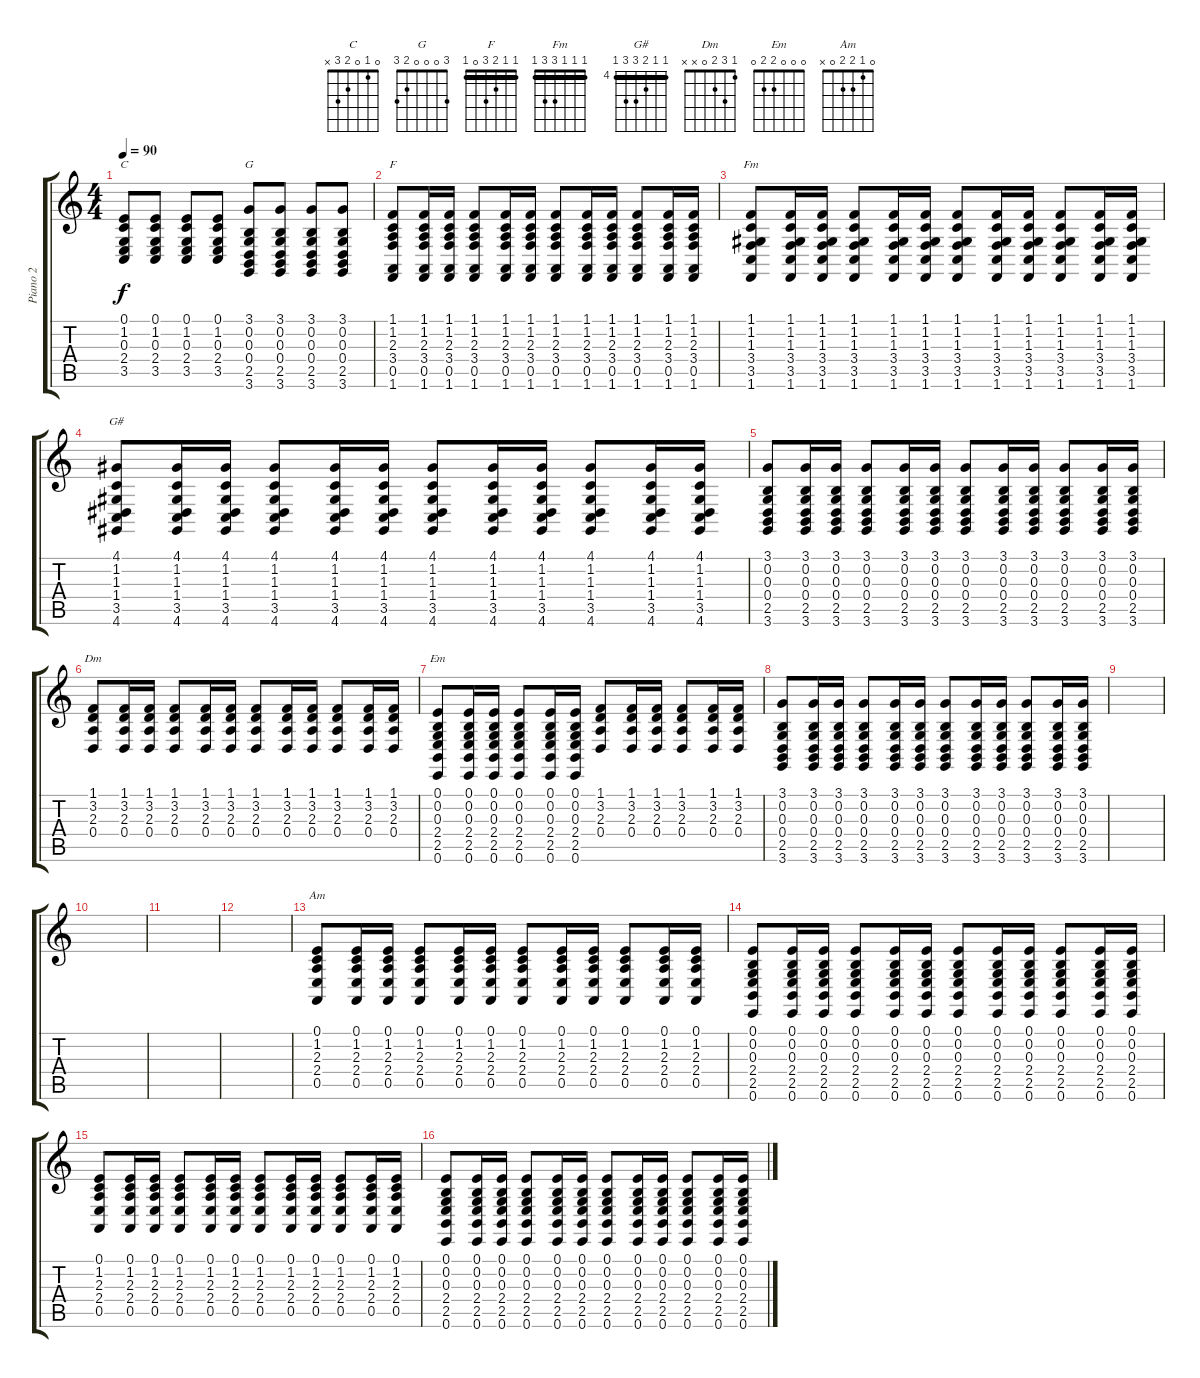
\track ("Piano 2" "Piano 2") {instrument acousticgrandpiano}
\staff {score tabs}
\tuning (E4 B3 G3 D3 A2 E2) {hide}
\chord ("C" 0 1 0 2 3 x)
\chord ("G" 3 0 0 0 2 3)
\chord ("F" 1 1 2 3 0 1) {barre 1}
\chord ("Fm" 1 1 1 3 3 1) {barre 1}
\chord ("G#" 4 4 5 6 6 4) {firstfret 4 barre 4}
\chord ("Dm" 1 3 2 0 x x)
\chord ("Em" 0 0 0 2 2 0)
\chord ("Am" 0 1 2 2 0 x)
\ts (4 4)
\tempo 90
\clef g2
\ks c
(0.1 1.2 0.3 2.4 3.5).8{ch "C" dy f} (0.1 1.2 0.3 2.4 3.5).8 (0.1 1.2 0.3 2.4 3.5).8 (0.1 1.2 0.3 2.4 3.5).8 (3.1 0.2 0.3 0.4 2.5 3.6).8{ch "G"} (3.1 0.2 0.3 0.4 2.5 3.6).8 (3.1 0.2 0.3 0.4 2.5 3.6).8 (3.1 0.2 0.3 0.4 2.5 3.6).8 |
(1.1 1.2 2.3 3.4 0.5 1.6).8{ch "F"} (1.1 1.2 2.3 3.4 0.5 1.6).16 (1.1 1.2 2.3 3.4 0.5 1.6).16 (1.1 1.2 2.3 3.4 0.5 1.6).8 (1.1 1.2 2.3 3.4 0.5 1.6).16 (1.1 1.2 2.3 3.4 0.5 1.6).16 (1.1 1.2 2.3 3.4 0.5 1.6).8 (1.1 1.2 2.3 3.4 0.5 1.6).16 (1.1 1.2 2.3 3.4 0.5 1.6).16 (1.1 1.2 2.3 3.4 0.5 1.6).8 (1.1 1.2 2.3 3.4 0.5 1.6).16 (1.1 1.2 2.3 3.4 0.5 1.6).16 |
(1.1 1.2 1.3 3.4 3.5 1.6).8{ch "Fm"} (1.1 1.2 1.3 3.4 3.5 1.6).16 (1.1 1.2 1.3 3.4 3.5 1.6).16 (1.1 1.2 1.3 3.4 3.5 1.6).8 (1.1 1.2 1.3 3.4 3.5 1.6).16 (1.1 1.2 1.3 3.4 3.5 1.6).16 (1.1 1.2 1.3 3.4 3.5 1.6).8 (1.1 1.2 1.3 3.4 3.5 1.6).16 (1.1 1.2 1.3 3.4 3.5 1.6).16 (1.1 1.2 1.3 3.4 3.5 1.6).8 (1.1 1.2 1.3 3.4 3.5 1.6).16 (1.1 1.2 1.3 3.4 3.5 1.6).16 |
(4.1 1.2 1.3 1.4 3.5 4.6).8{ch "G#"} (4.1 1.2 1.3 1.4 3.5 4.6).16 (4.1 1.2 1.3 1.4 3.5 4.6).16 (4.1 1.2 1.3 1.4 3.5 4.6).8 (4.1 1.2 1.3 1.4 3.5 4.6).16 (4.1 1.2 1.3 1.4 3.5 4.6).16 (4.1 1.2 1.3 1.4 3.5 4.6).8 (4.1 1.2 1.3 1.4 3.5 4.6).16 (4.1 1.2 1.3 1.4 3.5 4.6).16 (4.1 1.2 1.3 1.4 3.5 4.6).8 (4.1 1.2 1.3 1.4 3.5 4.6).16 (4.1 1.2 1.3 1.4 3.5 4.6).16 |
(3.1 0.2 0.3 0.4 2.5 3.6).8 (3.1 0.2 0.3 0.4 2.5 3.6).16 (3.1 0.2 0.3 0.4 2.5 3.6).16 (3.1 0.2 0.3 0.4 2.5 3.6).8 (3.1 0.2 0.3 0.4 2.5 3.6).16 (3.1 0.2 0.3 0.4 2.5 3.6).16 (3.1 0.2 0.3 0.4 2.5 3.6).8 (3.1 0.2 0.3 0.4 2.5 3.6).16 (3.1 0.2 0.3 0.4 2.5 3.6).16 (3.1 0.2 0.3 0.4 2.5 3.6).8 (3.1 0.2 0.3 0.4 2.5 3.6).16 (3.1 0.2 0.3 0.4 2.5 3.6).16 |
(1.1 3.2 2.3 0.4).8{ch "Dm"} (1.1 3.2 2.3 0.4).16 (1.1 3.2 2.3 0.4).16 (1.1 3.2 2.3 0.4).8 (1.1 3.2 2.3 0.4).16 (1.1 3.2 2.3 0.4).16 (1.1 3.2 2.3 0.4).8 (1.1 3.2 2.3 0.4).16 (1.1 3.2 2.3 0.4).16 (1.1 3.2 2.3 0.4).8 (1.1 3.2 2.3 0.4).16 (1.1 3.2 2.3 0.4).16 |
(0.1 0.2 0.3 2.4 2.5 0.6).8{ch "Em"} (0.1 0.2 0.3 2.4 2.5 0.6).16 (0.1 0.2 0.3 2.4 2.5 0.6).16 (0.1 0.2 0.3 2.4 2.5 0.6).8 (0.1 0.2 0.3 2.4 2.5 0.6).16 (0.1 0.2 0.3 2.4 2.5 0.6).16 (1.1 3.2 2.3 0.4).8 (1.1 3.2 2.3 0.4).16 (1.1 3.2 2.3 0.4).16 (1.1 3.2 2.3 0.4).8 (1.1 3.2 2.3 0.4).16 (1.1 3.2 2.3 0.4).16 |
(3.1 0.2 0.3 0.4 2.5 3.6).8 (3.1 0.2 0.3 0.4 2.5 3.6).16 (3.1 0.2 0.3 0.4 2.5 3.6).16 (3.1 0.2 0.3 0.4 2.5 3.6).8 (3.1 0.2 0.3 0.4 2.5 3.6).16 (3.1 0.2 0.3 0.4 2.5 3.6).16 (3.1 0.2 0.3 0.4 2.5 3.6).8 (3.1 0.2 0.3 0.4 2.5 3.6).16 (3.1 0.2 0.3 0.4 2.5 3.6).16 (3.1 0.2 0.3 0.4 2.5 3.6).8 (3.1 0.2 0.3 0.4 2.5 3.6).16 (3.1 0.2 0.3 0.4 2.5 3.6).16 |
|
|
|
|
(0.1 1.2 2.3 2.4 0.5).8{ch "Am" volume 10} (0.1 1.2 2.3 2.4 0.5).16 (0.1 1.2 2.3 2.4 0.5).16 (0.1 1.2 2.3 2.4 0.5).8 (0.1 1.2 2.3 2.4 0.5).16 (0.1 1.2 2.3 2.4 0.5).16 (0.1 1.2 2.3 2.4 0.5).8 (0.1 1.2 2.3 2.4 0.5).16 (0.1 1.2 2.3 2.4 0.5).16 (0.1 1.2 2.3 2.4 0.5).8 (0.1 1.2 2.3 2.4 0.5).16 (0.1 1.2 2.3 2.4 0.5).16 |
(0.1 0.2 0.3 2.4 2.5 0.6).8 (0.1 0.2 0.3 2.4 2.5 0.6).16 (0.1 0.2 0.3 2.4 2.5 0.6).16 (0.1 0.2 0.3 2.4 2.5 0.6).8 (0.1 0.2 0.3 2.4 2.5 0.6).16 (0.1 0.2 0.3 2.4 2.5 0.6).16 (0.1 0.2 0.3 2.4 2.5 0.6).8 (0.1 0.2 0.3 2.4 2.5 0.6).16 (0.1 0.2 0.3 2.4 2.5 0.6).16 (0.1 0.2 0.3 2.4 2.5 0.6).8 (0.1 0.2 0.3 2.4 2.5 0.6).16 (0.1 0.2 0.3 2.4 2.5 0.6).16 |
(0.1 1.2 2.3 2.4 0.5).8 (0.1 1.2 2.3 2.4 0.5).16 (0.1 1.2 2.3 2.4 0.5).16 (0.1 1.2 2.3 2.4 0.5).8 (0.1 1.2 2.3 2.4 0.5).16 (0.1 1.2 2.3 2.4 0.5).16 (0.1 1.2 2.3 2.4 0.5).8 (0.1 1.2 2.3 2.4 0.5).16 (0.1 1.2 2.3 2.4 0.5).16 (0.1 1.2 2.3 2.4 0.5).8 (0.1 1.2 2.3 2.4 0.5).16 (0.1 1.2 2.3 2.4 0.5).16 |
(0.1 0.2 0.3 2.4 2.5 0.6).8 (0.1 0.2 0.3 2.4 2.5 0.6).16 (0.1 0.2 0.3 2.4 2.5 0.6).16 (0.1 0.2 0.3 2.4 2.5 0.6).8 (0.1 0.2 0.3 2.4 2.5 0.6).16 (0.1 0.2 0.3 2.4 2.5 0.6).16 (0.1 0.2 0.3 2.4 2.5 0.6).8 (0.1 0.2 0.3 2.4 2.5 0.6).16 (0.1 0.2 0.3 2.4 2.5 0.6).16 (0.1 0.2 0.3 2.4 2.5 0.6).8 (0.1 0.2 0.3 2.4 2.5 0.6).16 (0.1 0.2 0.3 2.4 2.5 0.6).16
